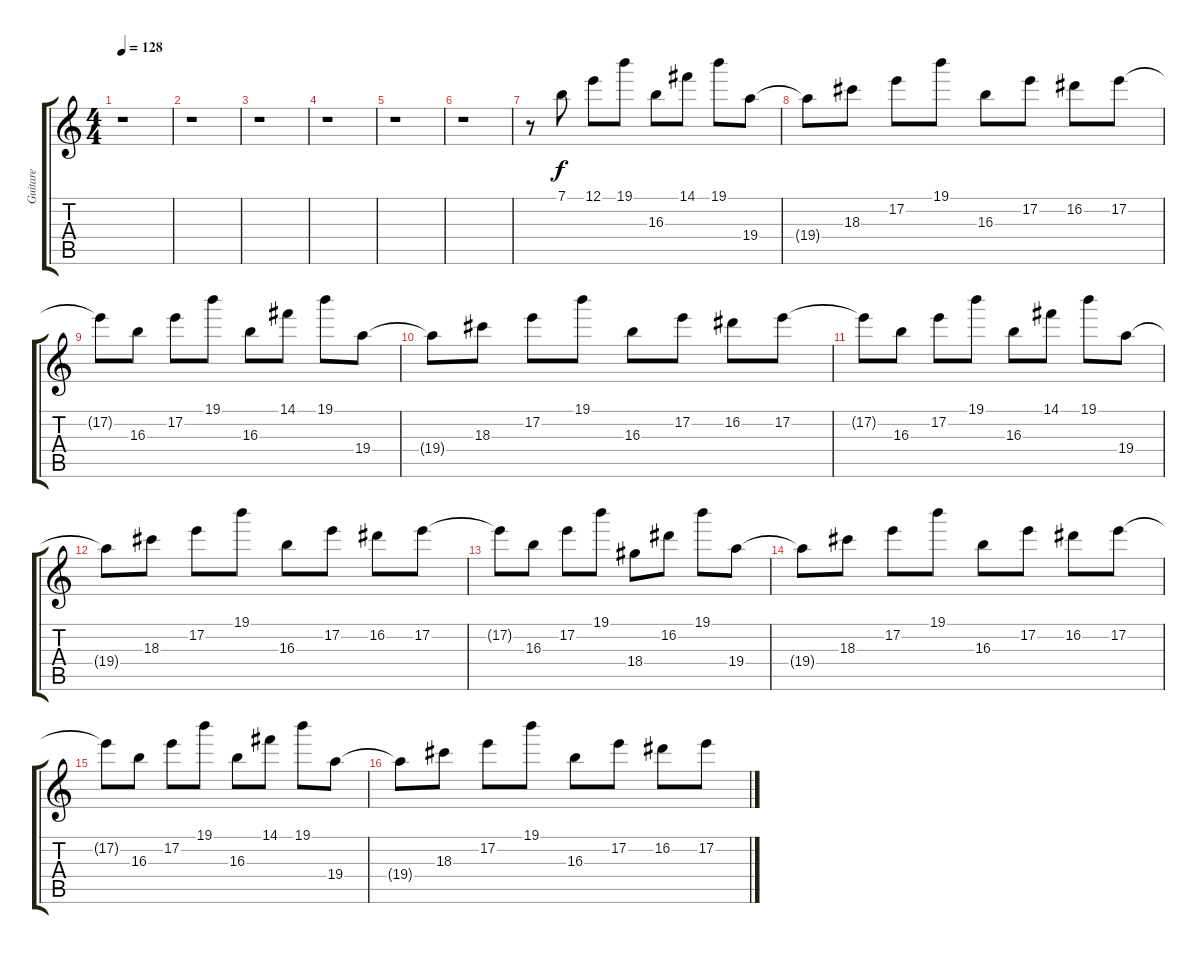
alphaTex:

\track ("Guitare" "Guitare") {instrument electricguitarclean}
\staff {score tabs}
\tuning (E4 B3 G3 D3 A2 E2) {hide}
\ts (4 4)
\tempo 128
\clef g2
\ks c
r.1{dy f} |
r.1 |
r.1 |
r.1 |
r.1 |
r.1 |
r.8 7.1.8 12.1.8 19.1.8 16.3.8 14.1.8 19.1.8 19.4.8 |
19.4{t}.8 18.3.8 17.2.8 19.1.8 16.3.8 17.2.8 16.2.8 17.2.8 |
17.2{t}.8 16.3.8 17.2.8 19.1.8 16.3.8 14.1.8 19.1.8 19.4.8 |
19.4{t}.8 18.3.8 17.2.8 19.1.8 16.3.8 17.2.8 16.2.8 17.2.8 |
17.2{t}.8 16.3.8 17.2.8 19.1.8 16.3.8 14.1.8 19.1.8 19.4.8 |
19.4{t}.8 18.3.8 17.2.8 19.1.8 16.3.8 17.2.8 16.2.8 17.2.8 |
17.2{t}.8 16.3.8 17.2.8 19.1.8 18.4.8 16.2.8 19.1.8 19.4.8 |
19.4{t}.8 18.3.8 17.2.8 19.1.8 16.3.8 17.2.8 16.2.8 17.2.8 |
17.2{t}.8 16.3.8 17.2.8 19.1.8 16.3.8 14.1.8 19.1.8 19.4.8 |
19.4{t}.8 18.3.8 17.2.8 19.1.8 16.3.8 17.2.8 16.2.8 17.2.8
